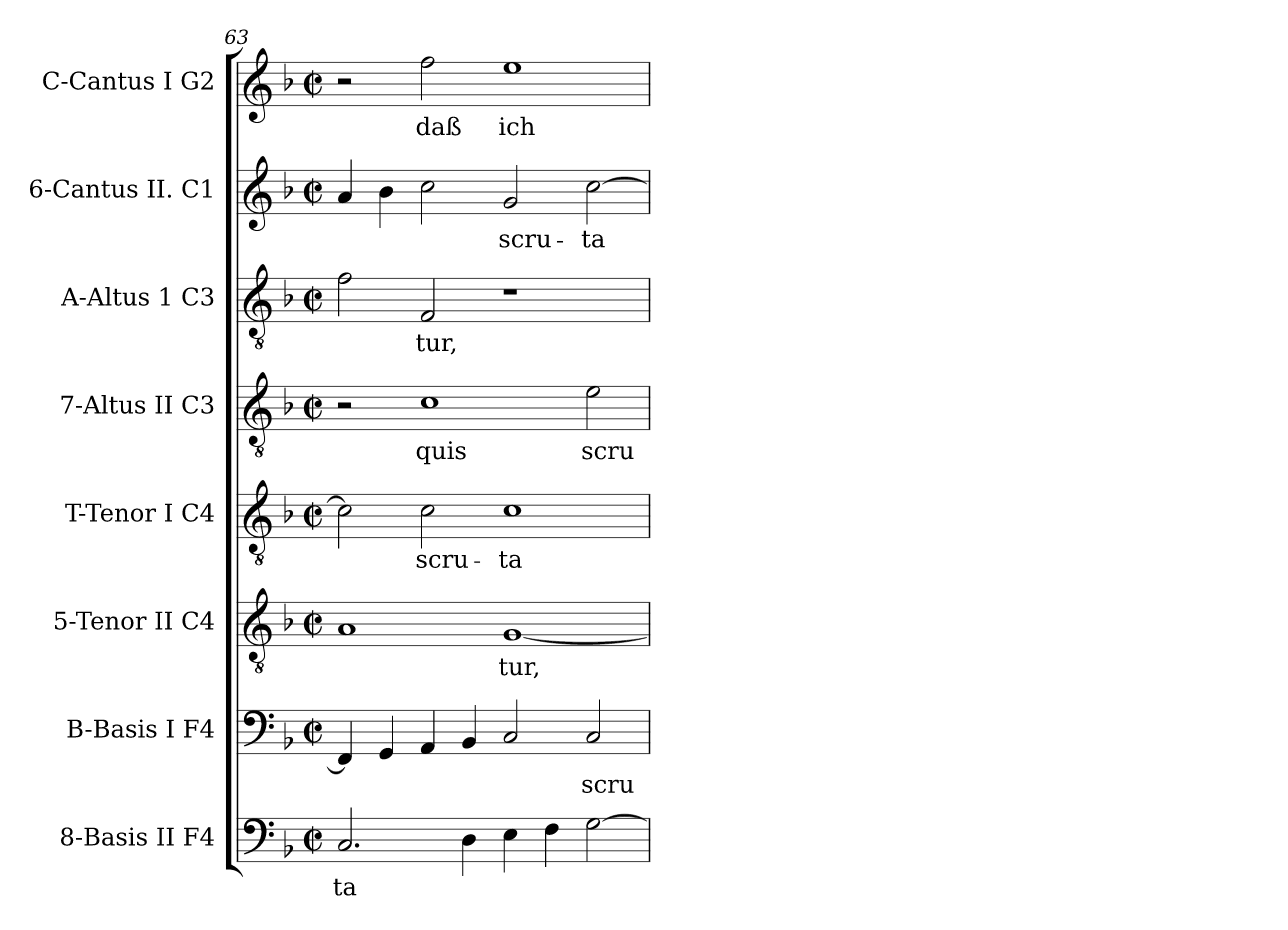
**kern	**text	**kern	**text	**kern	**text	**kern	**text	**kern	**text	**kern	**text	**kern	**text	**kern	**text
*part8	*part8	*part7	*part7	*part6	*part6	*part5	*part5	*part4	*part4	*part3	*part3	*part2	*part2	*part1	*part1
*staff8	*staff8	*staff7	*staff7	*staff6	*staff6	*staff5	*staff5	*staff4	*staff4	*staff3	*staff3	*staff2	*staff2	*staff1	*staff1
*I"8-Basis II  F4	*	*I"B-Basis I  F4	*	*I"5-Tenor II  C4	*	*I"T-Tenor I  C4	*	*I"7-Altus II  C3	*	*I"A-Altus 1  C3	*	*I"6-Cantus II.  C1	*	*I"C-Cantus I  G2	*
*	*	*I'B	*	*	*	*I'T	*	*	*	*I'A	*	*	*	*I'C	*
*clefF4	*	*clefF4	*	*clefGv2	*	*clefGv2	*	*clefGv2	*	*clefGv2	*	*clefG2	*	*clefG2	*
*k[b-]	*	*k[b-]	*	*k[b-]	*	*k[b-]	*	*k[b-]	*	*k[b-]	*	*k[b-]	*	*k[b-]	*
*F:	*	*F:	*	*F:	*	*F:	*	*F:	*	*F:	*	*F:	*	*F:	*
*M2/2	*	*M2/2	*	*M2/2	*	*M2/2	*	*M2/2	*	*M2/2	*	*M2/2	*	*M2/2	*
*met(c|)	*	*met(c|)	*	*met(c|)	*	*met(c|)	*	*met(c|)	*	*met(c|)	*	*met(c|)	*	*met(c|)	*
=63	=63	=63	=63	=63	=63	=63	=63	=63	=63	=63	=63	=63	=63	=63	=63
!	!LO:LY:b:cj	!	!LO:LY:b:cj	!	!LO:LY:b:cj	!	!LO:LY:b:cj	!	!	!	!LO:LY:b:cj	!	!LO:LY:b:cj	!	!
2.C/	-ta-	4FF/]	.	1A	--	2c\]	.	2r	.	2f\	--	4a/	.	2r	.
!	!	!	!LO:LY:b:cj	!	!	!	!	!	!	!	!	!	!LO:LY:b:cj	!	!
.	.	4GG/	.	.	.	.	.	.	.	.	.	4b-\	.	.	.
!	!	!	!LO:LY:b:cj	!	!	!	!LO:LY:b:cj	!	!LO:LY:b:cj	!	!LO:LY:b:cj	!	!LO:LY:b:cj	!	!LO:LY:b:cj
.	.	4AA/	.	.	.	2c\	scru-	1c	quis	2F/	-tur,	2cc\	.	2ff\	daß
!	!LO:LY:b:cj	!	!LO:LY:b:cj	!	!	!	!	!	!	!	!	!	!	!	!
4D\	--	4BB-/	.	.	.	.	.	.	.	.	.	.	.	.	.
!	!LO:LY:b:cj	!	!LO:LY:b:cj	!	!LO:LY:b:cj	!	!LO:LY:b:cj	!	!	!	!	!	!LO:LY:b:cj	!	!LO:LY:b:cj
4E\	--	2C/	.	[<1G	-tur,	1c	-ta-	.	.	1r	.	2g/	scru-	1ee	ich
!	!LO:LY:b:cj	!	!	!	!	!	!	!	!	!	!	!	!	!	!
4F\	--	.	.	.	.	.	.	.	.	.	.	.	.	.	.
!	!LO:LY:b:cj	!	!LO:LY:b:cj	!	!	!	!	!	!LO:LY:b:cj	!	!	!	!LO:LY:b:cj	!	!
[>2G\	--	2C/	scru-	.	.	.	.	2e\	scru-	.	.	[>2cc\	-ta-	.	.
=	=	=	=	=	=	=	=	=	=	=	=	=	=	=	=
*-	*-	*-	*-	*-	*-	*-	*-	*-	*-	*-	*-	*-	*-	*-	*-
